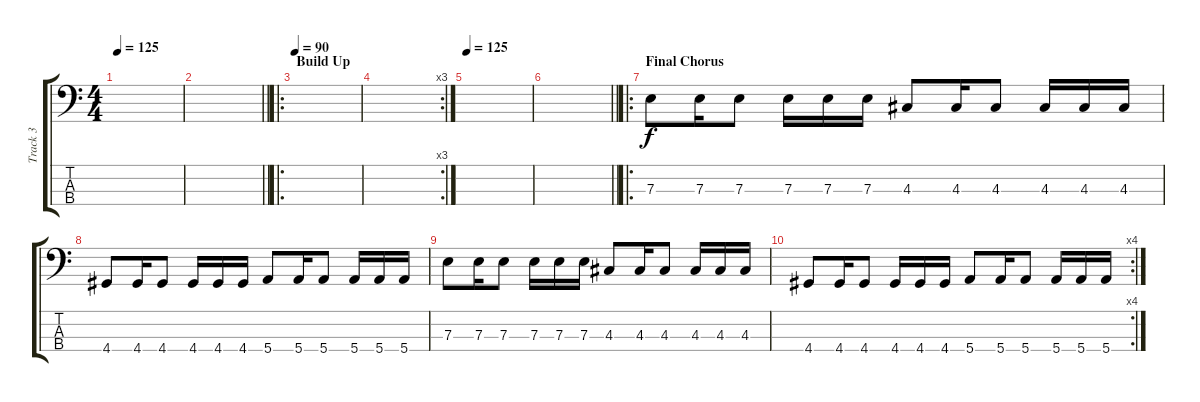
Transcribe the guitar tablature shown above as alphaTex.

\track ("Track 3" "Track 3") {instrument electricbasspick}
\staff {score tabs}
\tuning (G2 D2 A1 E1) {hide}
\ts (4 4)
\tempo 125
\clef f4
\ks c
|
\barLineRight lightlight
|
\ro
\section ("" "Build Up")
\tempo 90
|
\rc 3
|
\tempo 125
|
\barLineRight lightlight
|
\ro
\section ("" "Final Chorus")
7.3.8 7.3.16 7.3.8 7.3.16 7.3.16 7.3.16 4.3.8 4.3.16 4.3.8 4.3.16 4.3.16 4.3.16 |
4.4.8 4.4.16 4.4.8 4.4.16 4.4.16 4.4.16 5.4.8 5.4.16 5.4.8 5.4.16 5.4.16 5.4.16 |
7.3.8 7.3.16 7.3.8 7.3.16 7.3.16 7.3.16 4.3.8 4.3.16 4.3.8 4.3.16 4.3.16 4.3.16 |
\rc 4
4.4.8 4.4.16 4.4.8 4.4.16 4.4.16 4.4.16 5.4.8 5.4.16 5.4.8 5.4.16 5.4.16 5.4.16
